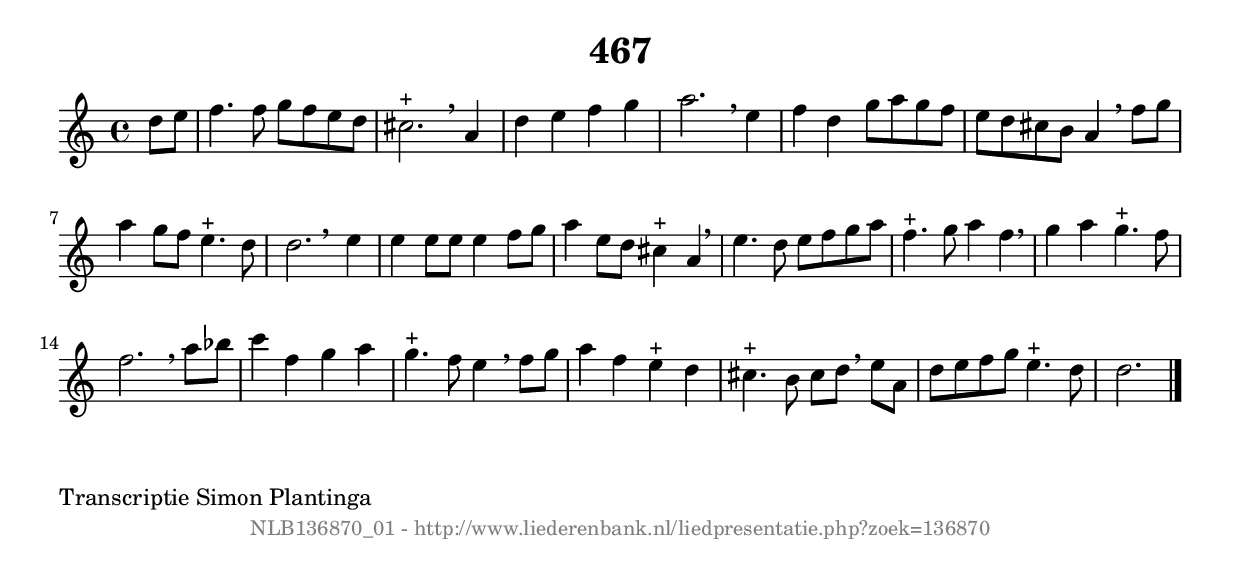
%
% produced by wce2krn 1.64 (7 June 2014)
%
\version"2.16"
#(append! paper-alist '(("long" . (cons (* 210 mm) (* 2000 mm)))))
#(set-default-paper-size "long")
sb = {\breathe}
mBreak = {\breathe }
bBreak = {\breathe }
x = {\once\override NoteHead #'style = #'cross }
gl=\glissando
itime={\override Staff.TimeSignature #'stencil = ##f }
ficta = {\once\set suggestAccidentals = ##t}
fine = {\once\override Score.RehearsalMark #'self-alignment-X = #1 \mark \markup {\italic{Fine}}}
dc = {\once\override Score.RehearsalMark #'self-alignment-X = #1 \mark \markup {\italic{D.C.}}}
dcf = {\once\override Score.RehearsalMark #'self-alignment-X = #1 \mark \markup {\italic{D.C. al Fine}}}
dcc = {\once\override Score.RehearsalMark #'self-alignment-X = #1 \mark \markup {\italic{D.C. al Coda}}}
ds = {\once\override Score.RehearsalMark #'self-alignment-X = #1 \mark \markup {\italic{D.S.}}}
dsf = {\once\override Score.RehearsalMark #'self-alignment-X = #1 \mark \markup {\italic{D.S. al Fine}}}
dsc = {\once\override Score.RehearsalMark #'self-alignment-X = #1 \mark \markup {\italic{D.S. al Coda}}}
pv = {\set Score.repeatCommands = #'((volta "1"))}
sv = {\set Score.repeatCommands = #'((volta "2"))}
tv = {\set Score.repeatCommands = #'((volta "3"))}
qv = {\set Score.repeatCommands = #'((volta "4"))}
xv = {\set Score.repeatCommands = #'((volta #f))}
\header{ tagline = ""
title = "467"
}
\score {{
\key d \dorian
\relative g'
{
\set melismaBusyProperties = #'()
\partial 32*8
\time 4/4
\tempo 4=120
\override Score.MetronomeMark #'transparent = ##t
\override Score.RehearsalMark #'break-visibility = #(vector #t #t #f)
d'8 e8 | f4. f8 g8 f8 e8 d8 | cis2.^"+" \sb a4 | d4 e4 f4 g4 | a2. \mBreak
e4 | f4 d4 g8 a8 g8 f8 | e8 d8 cis8 b8 a4 \sb f'8 g8 | a4 g8 f8 e4.^"+" d8 | d2. \bar ":|:" \bBreak
e4 | e4 e8 e8 e4 f8 g8 | a4 e8 d8 cis4^"+" a4 \sb | e'4. d8 e8 f8 g8 a8 | f4.^"+" g8 a4 f4 | \mBreak \bar "|"
g4 a4 g4.^"+" f8 | f2. \sb a8 bes8 | c4 f,4 g4 a4 | g4.^"+" f8 e4 \mBreak
f8 g8 | a4 f4 e4^"+" d4 | cis4.^"+" b8 cis8 d8 \sb e8 a,8 | d8 e8 f8 g8 e4.^"+" d8 | d2. \bar "|."
 }}
 \midi { }
 \layout {
            indent = 0.0\cm
}
}
\markup { \wordwrap-string #" 
Transcriptie Simon Plantinga
"}
\markup { \vspace #0 } \markup { \with-color #grey \fill-line { \center-column { \smaller "NLB136870_01 - http://www.liederenbank.nl/liedpresentatie.php?zoek=136870" } } }
